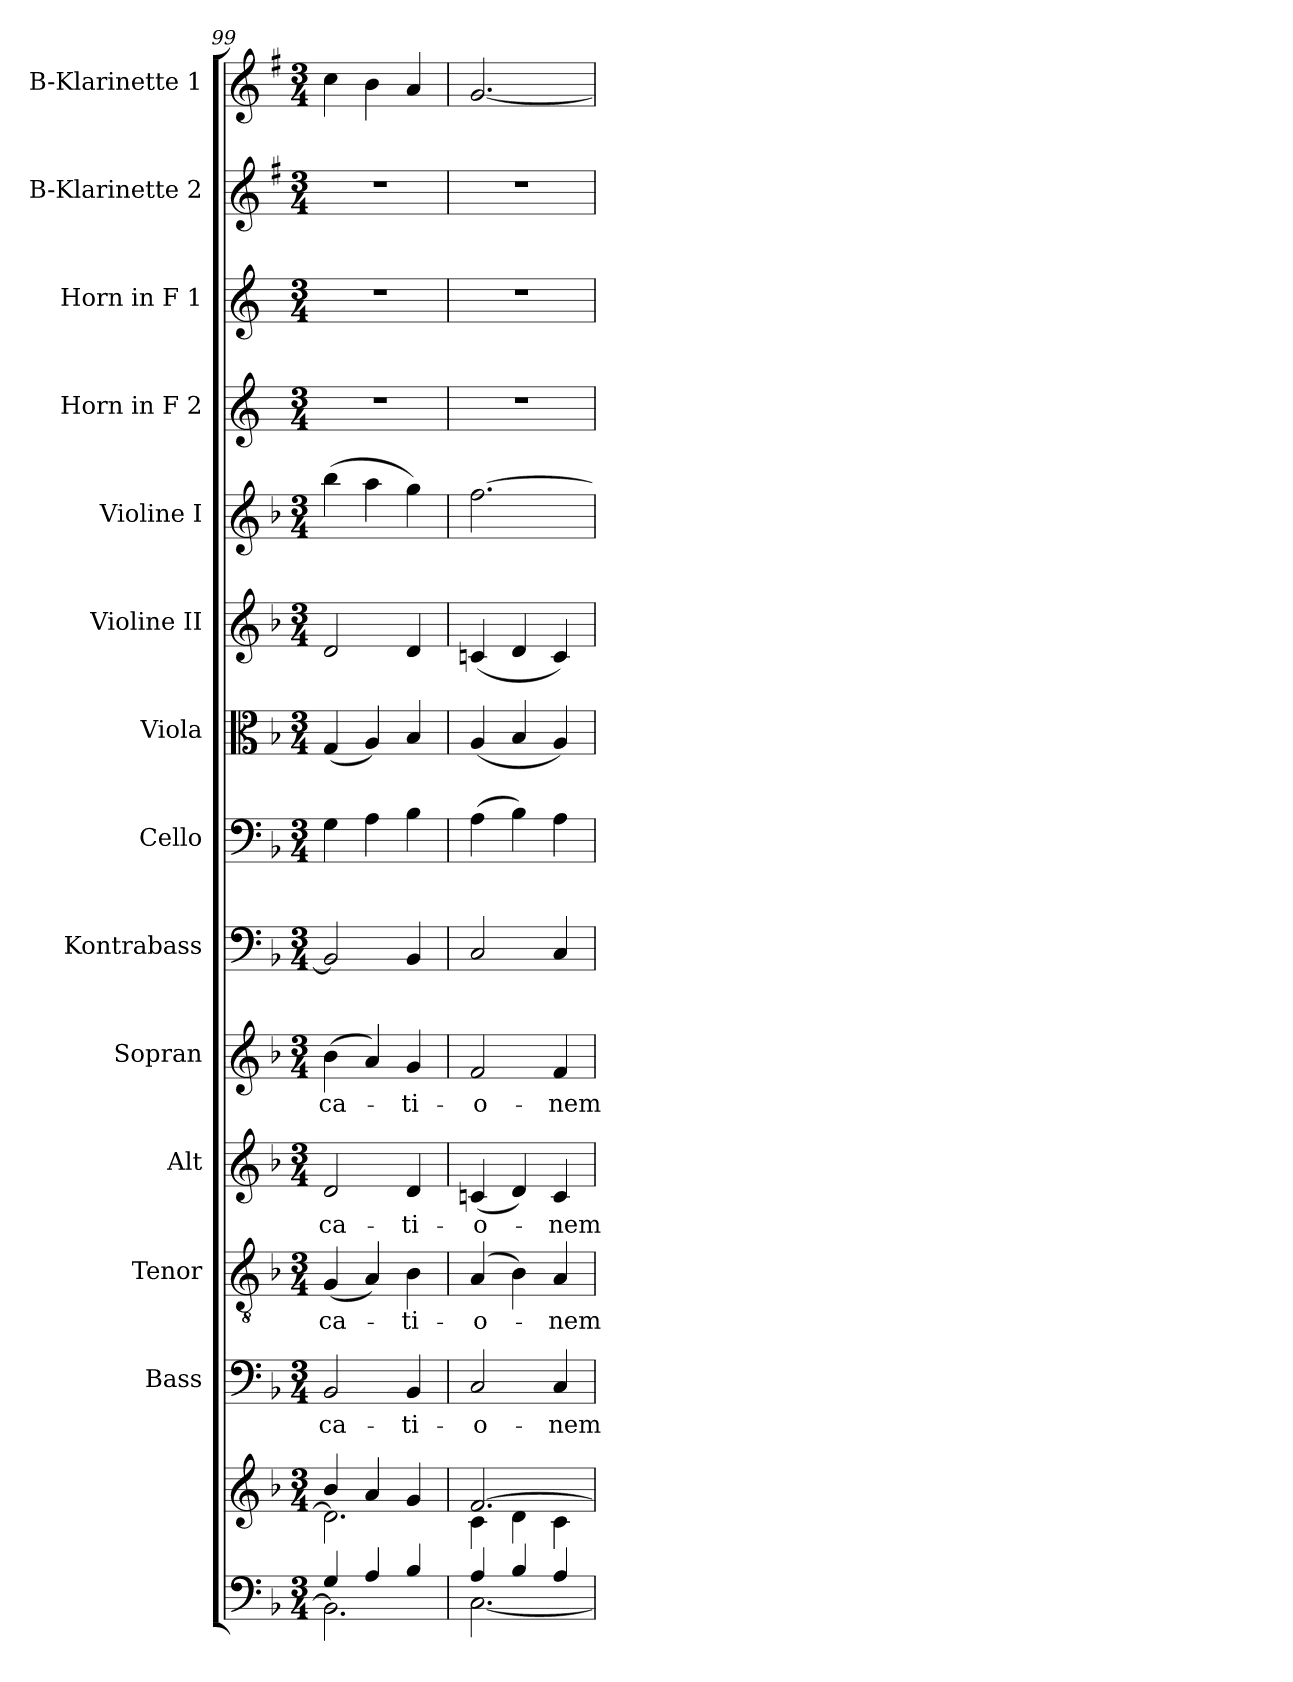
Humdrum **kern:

**kern	**kern	**kern	**text	**kern	**text	**kern	**text	**kern	**text	**kern	**kern	**kern	**kern	**kern	**kern	**kern	**kern	**kern
*part14	*part14	*part13	*part13	*part12	*part12	*part11	*part11	*part10	*part10	*part9	*part8	*part7	*part6	*part5	*part4	*part3	*part2	*part1
*staff15	*staff14	*staff13	*staff13	*staff12	*staff12	*staff11	*staff11	*staff10	*staff10	*staff9	*staff8	*staff7	*staff6	*staff5	*staff4	*staff3	*staff2	*staff1
*	*	*I"Bass	*	*I"Tenor	*	*I"Alt	*	*I"Sopran	*	*I"Kontrabass	*I"Cello	*I"Viola	*I"Violine II	*I"Violine I	*I"Horn in F 2	*I"Horn in F 1	*I"B-Klarinette 2	*I"B-Klarinette 1
*	*	*I'B.	*	*I'T.	*	*I'A.	*	*I'S.	*	*I'Kb.	*	*I'Vla.	*I'Vl. II	*I'Vl. I	*	*	*I'B Kl. 2	*I'B Kl. 1
*clefF4	*clefG2	*clefF4	*	*clefGv2	*	*clefG2	*	*clefG2	*	*clefF4	*clefF4	*clefC3	*clefG2	*clefG2	*clefG2	*clefG2	*clefG2	*clefG2
*	*	*	*	*	*	*	*	*	*	*ITrd7c12	*	*	*	*	*ITrd4c7	*ITrd4c7	*ITrd1c2	*ITrd1c2
*k[b-]	*k[b-]	*k[b-]	*	*k[b-]	*	*k[b-]	*	*k[b-]	*	*k[b-]	*k[b-]	*k[b-]	*k[b-]	*k[b-]	*k[b-]	*k[b-]	*k[b-]	*k[b-]
*F:	*F:	*F:	*	*F:	*	*F:	*	*F:	*	*F:	*F:	*F:	*F:	*F:	*F:	*F:	*F:	*F:
*M3/4	*M3/4	*M3/4	*	*M3/4	*	*M3/4	*	*M3/4	*	*M3/4	*M3/4	*M3/4	*M3/4	*M3/4	*M3/4	*M3/4	*M3/4	*M3/4
=99	=99	=99	=99	=99	=99	=99	=99	=99	=99	=99	=99	=99	=99	=99	=99	=99	=99	=99
*^	*^	*	*	*	*	*	*	*	*	*	*	*	*	*	*	*	*	*
!	!	!	!	!	!LO:LY:b	!	!LO:LY:b	!	!LO:LY:b	!	!LO:LY:b	!	!	!	!	!	!	!	!	!
4G/	2.BB-\]	4b-/	2.d\]	2BB-/	-ca-	(<4G/	-ca-	2d/	-ca-	(>4b-\	-ca-	2BBB-/]	4G\	(<4G/	2d/	(>4bb-\	2.r	2.r	2.r	4b-\
4A/	.	4a/	.	.	.	4A/)	.	.	.	4a/)	.	.	4A\	4A/)	.	4aa\	.	.	.	4a\
!	!	!	!	!	!LO:LY:b	!	!LO:LY:b	!	!LO:LY:b	!	!LO:LY:b	!	!	!	!	!	!	!	!	!
4B-/	.	4g/	.	4BB-/	-ti-	4B-\	-ti-	4d/	-ti-	4g/	-ti-	4BBB-/	4B-\	4B-/	4d/	4gg\)	.	.	.	4g/
=100	=100	=100	=100	=100	=100	=100	=100	=100	=100	=100	=100	=100	=100	=100	=100	=100	=100	=100	=100	=100
!	!	!	!	!	!LO:LY:b	!	!LO:LY:b	!	!LO:LY:b	!	!LO:LY:b	!	!	!	!	!	!	!	!	!
4A/	[<2.C\	[>2.f/	4c\	2C/	-o-	(4A/	-o-	(<4cn/	-o-	2f/	-o-	2CC/	(>4A\	(<4A/	(<4cn/	[2.ff\	2.r	2.r	2.r	[2.f/
4B-/	.	.	4d\	.	.	4B-\)	.	4d/)	.	.	.	.	4B-\)	4B-/	4d/	.	.	.	.	.
!	!	!	!	!	!LO:LY:b	!	!LO:LY:b	!	!LO:LY:b	!	!LO:LY:b	!	!	!	!	!	!	!	!	!
4A/	.	.	4c\	4C/	-nem	4A/	-nem	4c/	-nem	4f/	-nem	4CC/	4A\	4A/)	4c/)	.	.	.	.	.
*v	*v	*	*	*	*	*	*	*	*	*	*	*	*	*	*	*	*	*	*	*
*	*v	*v	*	*	*	*	*	*	*	*	*	*	*	*	*	*	*	*	*
=	=	=	=	=	=	=	=	=	=	=	=	=	=	=	=	=	=	=
*-	*-	*-	*-	*-	*-	*-	*-	*-	*-	*-	*-	*-	*-	*-	*-	*-	*-	*-
